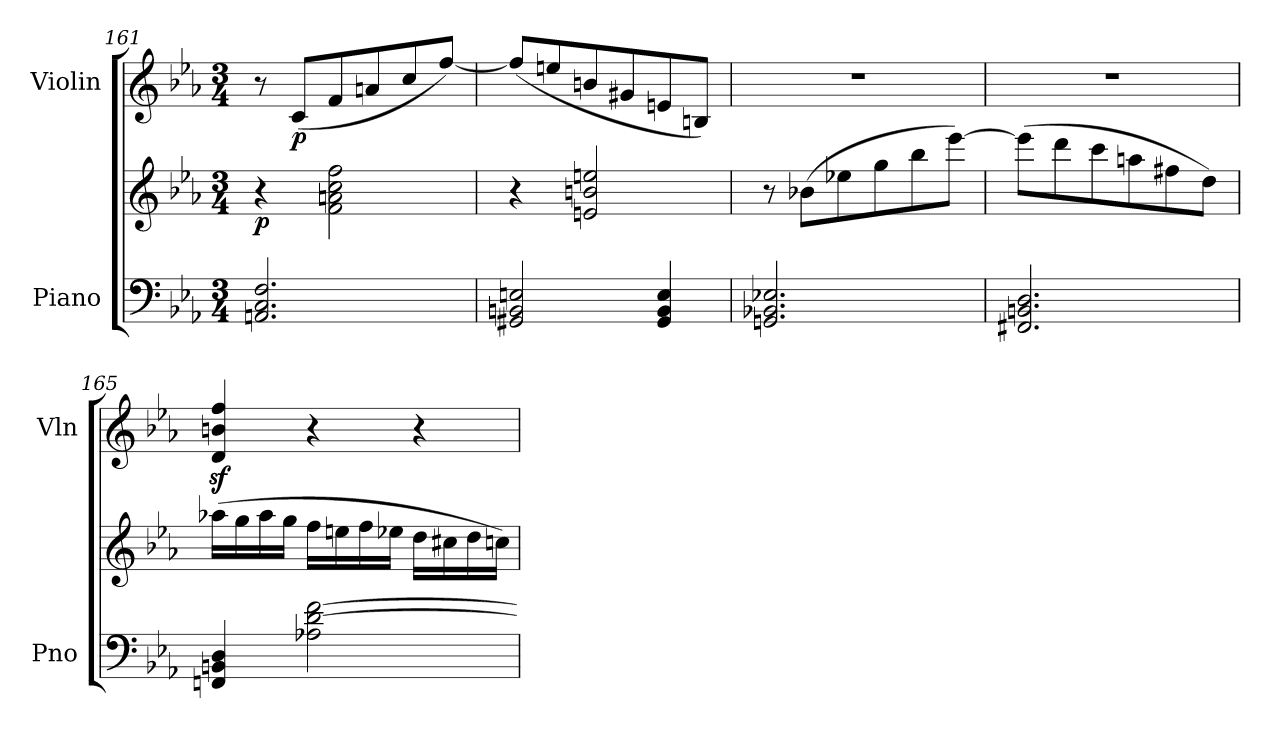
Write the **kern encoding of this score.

**kern	**kern	**dynam	**kern	**dynam
*part2	*part2	*part2	*part1	*part1
*staff3	*staff2	*staff2/3	*staff1	*staff1
*I"Piano	*	*	*I"Violin	*
*I'Pno	*	*	*I'Vln	*
*clefF4	*clefG2	*	*clefG2	*
*k[b-e-a-]	*k[b-e-a-]	*	*k[b-e-a-]	*
*M3/4	*M3/4	*	*M3/4	*
=161	=161	=161	=161	=161
!	!	!LO:DY:b	!	!
2.AAn/ 2.C/ 2.F/	4r	p	8r	.
!	!	!	!	!LO:DY:b
.	.	.	(<8c/L	p
.	2f\ 2an\ 2cc\ 2ff\	.	8f/	.
.	.	.	8an/	.
.	.	.	8cc/	.
.	.	.	[8ff/J)	.
=162	=162	=162	=162	=162
2GG#X/ 2BBn/ 2En/	4r	.	(<8ff/L]	.
.	.	.	8een/	.
.	2en/ 2bn/ 2een/	.	8bn/	.
.	.	.	8g#X/	.
4GG#/ 4BB/ 4E/	.	.	8en/	.
.	.	.	8Bn/J)	.
=163	=163	=163	=163	=163
2.GGn/ 2.BB-X/ 2.E-X/	8r	.	2.r	.
.	(>8b-X\L	.	.	.
.	8ee-X\	.	.	.
.	8gg\	.	.	.
.	8bb-\	.	.	.
.	[8eee-\J)	.	.	.
!!LO:LB:g=z
=164	=164	=164	=164	=164
2.FF#X/ 2.BBn/ 2.D/	(>8eee-\L]	.	2.r	.
.	8ddd\	.	.	.
.	8ccc\	.	.	.
.	8aan\	.	.	.
.	8ff#X\	.	.	.
.	8dd\J)	.	.	.
=165	=165	=165	=165	=165
4FFn/ 4BBn/ 4D/	(>16aa-X\LL	.	4d/z< 4bn/z< 4ff/z<	.
.	16gg\	.	.	.
.	16aa-\	.	.	.
.	16gg\JJ	.	.	.
2A-X\ [2d\ [2f\	16ff\LL	.	4r	.
.	16een\	.	.	.
.	16ff\	.	.	.
.	16ee-X\JJ	.	.	.
.	16dd\LL	.	4r	.
.	16cc#X\	.	.	.
.	16dd\	.	.	.
.	16ccn\JJ)	.	.	.
=	=	=	=	=
*-	*-	*-	*-	*-
